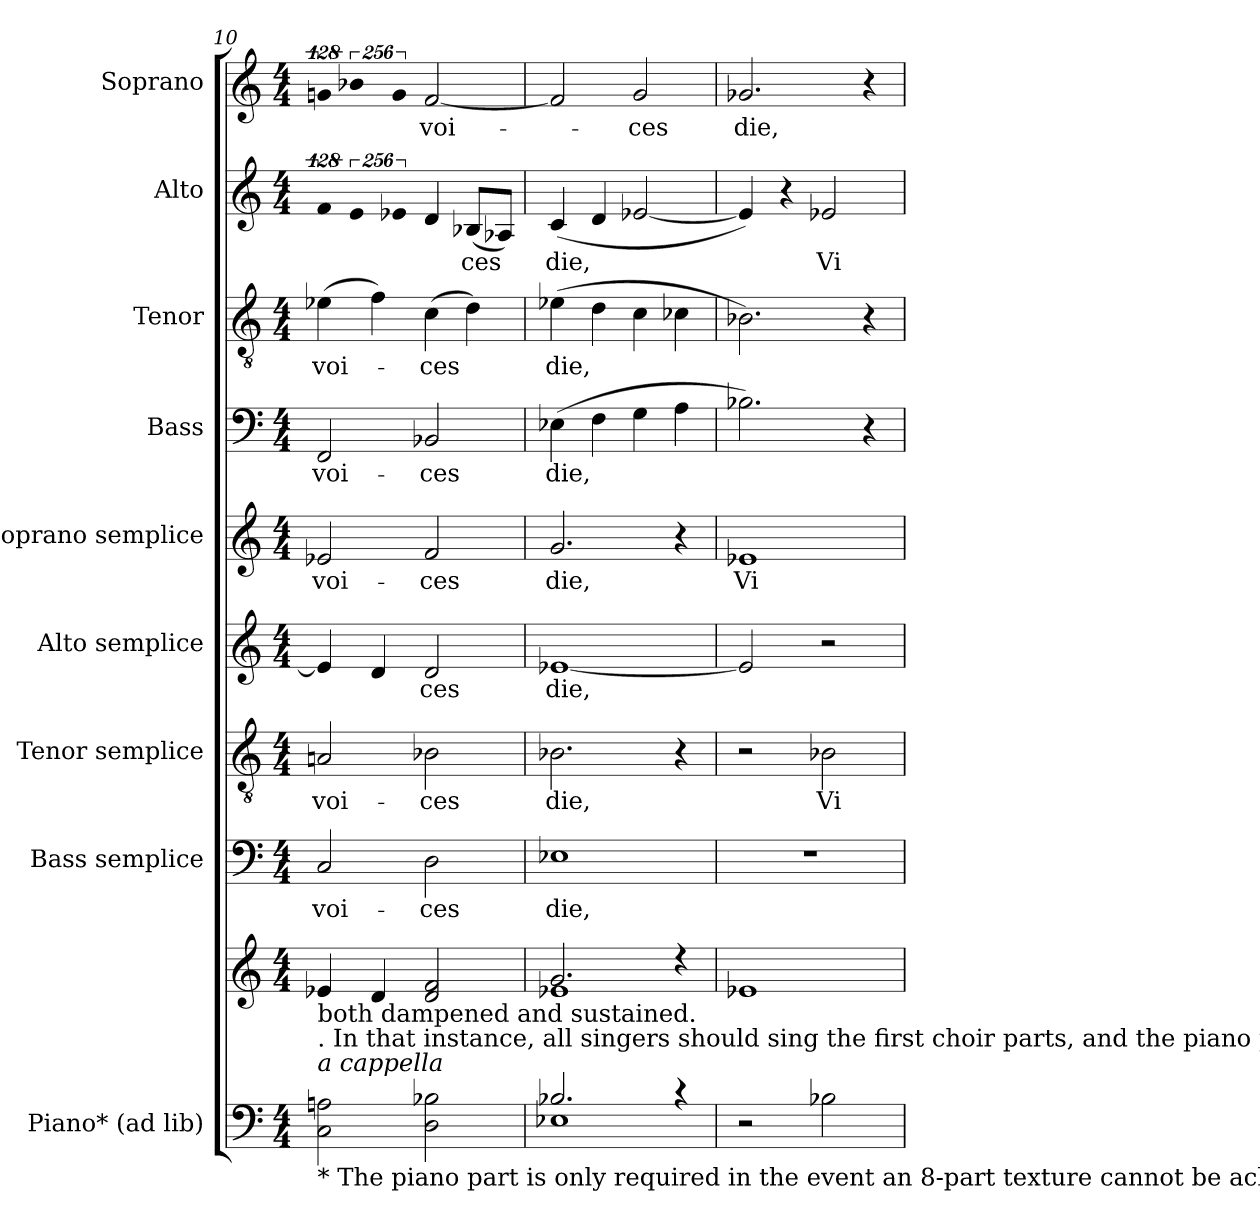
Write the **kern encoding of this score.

**kern	**kern	**kern	**text	**kern	**text	**kern	**text	**kern	**text	**kern	**text	**kern	**text	**kern	**text	**kern	**text
*part9	*part9	*part8	*part8	*part7	*part7	*part6	*part6	*part5	*part5	*part4	*part4	*part3	*part3	*part2	*part2	*part1	*part1
*staff10	*staff9	*staff8	*staff8	*staff7	*staff7	*staff6	*staff6	*staff5	*staff5	*staff4	*staff4	*staff3	*staff3	*staff2	*staff2	*staff1	*staff1
*I"Piano* (ad lib)	*	*I"Bass semplice	*	*I"Tenor semplice	*	*I"Alto semplice	*	*I"Soprano semplice	*	*I"Bass	*	*I"Tenor	*	*I"Alto	*	*I"Soprano	*
*	*	*I'B.	*	*I'T.	*	*I'A.	*	*I'S.	*	*I'B.	*	*I'T.	*	*I'A.	*	*I'S.	*
!!LO:LB:g=z
*clefF4	*clefG2	*clefF4	*	*clefGv2	*	*clefG2	*	*clefG2	*	*clefF4	*	*clefGv2	*	*clefG2	*	*clefG2	*
*	*	*	*	*ITrd7c12	*	*	*	*	*	*	*	*ITrd7c12	*	*	*	*	*
*k[]	*k[]	*k[]	*	*k[]	*	*k[]	*	*k[]	*	*k[]	*	*k[]	*	*k[]	*	*k[]	*
*C:	*C:	*C:	*	*C:	*	*C:	*	*C:	*	*C:	*	*C:	*	*C:	*	*C:	*
*M4/4	*M4/4	*M4/4	*	*M4/4	*	*M4/4	*	*M4/4	*	*M4/4	*	*M4/4	*	*M4/4	*	*M4/4	*
=10	=10	=10	=10	=10	=10	=10	=10	=10	=10	=10	=10	=10	=10	=10	=10	=10	=10
!	!	!	!LO:LY:b:color=#000000	!	!	!	!	!	!	!	!	!	!	!	!	!	!
!	!	!	!	!	!LO:LY:b:color=#000000	!	!	!	!	!	!	!	!	!	!	!	!
!	!	!	!	!	!	!	!	!	!LO:LY:b:color=#000000	!	!	!	!	!	!	!	!
!	!	!	!	!	!	!	!	!	!	!	!LO:LY:b:color=#000000	!	!	!	!	!	!
!LO:TX:b:t=* The piano part is only required in the event an 8-part texture cannot be achieved,	!	!	!	!	!	!	!	!	!	!	!	!	!	!	!	!	!
!LO:TX:i:t=a cappella	!	!	!	!	!	!	!	!	!	!	!	!	!	!	!	!	!
!LO:TX:t=. In that instance, all singers should sing the first choir parts, and the piano played	!	!	!	!	!	!	!	!	!	!	!	!	!	!	!	!	!
!LO:TX:t=both dampened and sustained.	!	!	!	!	!	!	!	!	!	!	!	!	!	!	!	!	!
!	!	!	!	!	!	!	!	!	!	!	!	!	!LO:LY:b:color=#000000	!LO:N:vis=4	!	!LO:N:vis=4	!
2Ci\ 2Ani	4e-Xi/	2Ci/	voi-	2AAni/	voi-	4e-i/]	.	2e-Xi/	voi-	2FFi/	voi-	(4E-Xi\	voi-	512%85fi/	.	512%85gni/	.
!	!	!	!	!	!	!	!	!	!	!	!	!	!	!LO:N:vis=4	!	!LO:N:vis=4	!
.	.	.	.	.	.	.	.	.	.	.	.	.	.	1024%171ei/	.	1024%171b-Xi/	.
.	4di/	.	.	.	.	4di/	.	.	.	.	.	4Fi\)	.	.	.	.	.
!	!	!	!	!	!	!	!	!	!	!	!	!	!	!LO:N:vis=4	!	!LO:N:vis=4	!
.	.	.	.	.	.	.	.	.	.	.	.	.	.	1024%171e-Xi/	.	1024%171gi/	.
!	!	!	!LO:LY:b:color=#000000	!	!	!	!	!	!	!	!	!	!	!	!	!	!
!	!	!	!	!	!LO:LY:b:color=#000000	!	!	!	!	!	!	!	!	!	!	!	!
!	!	!	!	!	!	!	!LO:LY:b:color=#000000	!	!	!	!	!	!	!	!	!	!
!	!	!	!	!	!	!	!	!	!LO:LY:b:color=#000000	!	!	!	!	!	!	!	!
!	!	!	!	!	!	!	!	!	!	!	!LO:LY:b:color=#000000	!	!	!	!	!	!
!	!	!	!	!	!	!	!	!	!	!	!	!	!LO:LY:b:color=#000000	!	!	!	!
!	!	!	!	!	!	!	!	!	!	!	!	!	!	!	!	!	!LO:LY:b:color=#000000
2Di\ 2B-Xi	2di/ 2fi	2Di\	-ces	2BB-Xi\	-ces	2di/	-ces	2fi/	-ces	2BB-Xi/	-ces	(4Ci\	-ces	4di/	.	[2fi/	voi-
!	!	!	!	!	!	!	!	!	!	!	!	!	!	!	!LO:LY:b:color=#000000	!	!
.	.	.	.	.	.	.	.	.	.	.	.	4Di\)	.	(8B-Xi/L	-ces	.	.
.	.	.	.	.	.	.	.	.	.	.	.	.	.	8A-Xi/J)	.	.	.
=11	=11	=11	=11	=11	=11	=11	=11	=11	=11	=11	=11	=11	=11	=11	=11	=11	=11
*^	*^	*	*	*	*	*	*	*	*	*	*	*	*	*	*	*	*
!	!	!	!	!	!LO:LY:b:color=#000000	!	!	!	!	!	!	!	!	!	!	!	!	!	!
!	!	!	!	!	!	!	!LO:LY:b:color=#000000	!	!	!	!	!	!	!	!	!	!	!	!
!	!	!	!	!	!	!	!	!	!LO:LY:b:color=#000000	!	!	!	!	!	!	!	!	!	!
!	!	!	!	!	!	!	!	!	!	!	!LO:LY:b:color=#000000	!	!	!	!	!	!	!	!
!	!	!	!	!	!	!	!	!	!	!	!	!	!LO:LY:b:color=#000000	!	!	!	!	!	!
!	!	!	!	!	!	!	!	!	!	!	!	!	!	!	!LO:LY:b:color=#000000	!	!	!	!
!	!	!	!	!	!	!	!	!	!	!	!	!	!	!	!	!	!LO:LY:b:color=#000000	!	!
2.B-Xi/	1E-Xi	2.gi/	1e-Xi	1E-Xi	die,	2.BB-Xi\	die,	[1e-Xi	die,	2.gi/	die,	(4E-Xi\	die,	(4E-Xi\	die,	(4ci/	die,	2fi/]	.
.	.	.	.	.	.	.	.	.	.	.	.	4Fi\	.	4Di\	.	4di/	.	.	.
!	!	!	!	!	!	!	!	!	!	!	!	!	!	!	!	!	!	!	!LO:LY:b:color=#000000
.	.	.	.	.	.	.	.	.	.	.	.	4Gi\	.	4Ci\	.	[2e-Xi/	.	2gi/	-ces
4r	.	4r	.	.	.	4r	.	.	.	4r	.	4Ai\	.	4C-Xi\	.	.	.	.	.
*v	*v	*	*	*	*	*	*	*	*	*	*	*	*	*	*	*	*	*	*
*	*v	*v	*	*	*	*	*	*	*	*	*	*	*	*	*	*	*	*
=12	=12	=12	=12	=12	=12	=12	=12	=12	=12	=12	=12	=12	=12	=12	=12	=12	=12
!	!	!	!	!	!	!	!	!	!LO:LY:b:color=#000000	!	!	!	!	!	!	!	!
!	!	!	!	!	!	!	!	!	!	!	!	!	!	!	!	!	!LO:LY:b:color=#000000
2r	1e-Xi	1r	.	2r	.	2e-i/]	.	1e-Xi	Vi-	2.B-Xi\)	.	2.BB-Xi\)	.	4e-i/])	.	2.g-Xi/	die,
.	.	.	.	.	.	.	.	.	.	.	.	.	.	4r	.	.	.
!	!	!	!	!	!LO:LY:b:color=#000000	!	!	!	!	!	!	!	!	!	!	!	!
!	!	!	!	!	!	!	!	!	!	!	!	!	!	!	!LO:LY:b:color=#000000	!	!
2B-Xi\	.	.	.	2BB-Xi\	Vi-	2r	.	.	.	.	.	.	.	2e-Xi/	Vi-	.	.
.	.	.	.	.	.	.	.	.	.	4r	.	4r	.	.	.	4r	.
=	=	=	=	=	=	=	=	=	=	=	=	=	=	=	=	=	=
*-	*-	*-	*-	*-	*-	*-	*-	*-	*-	*-	*-	*-	*-	*-	*-	*-	*-
